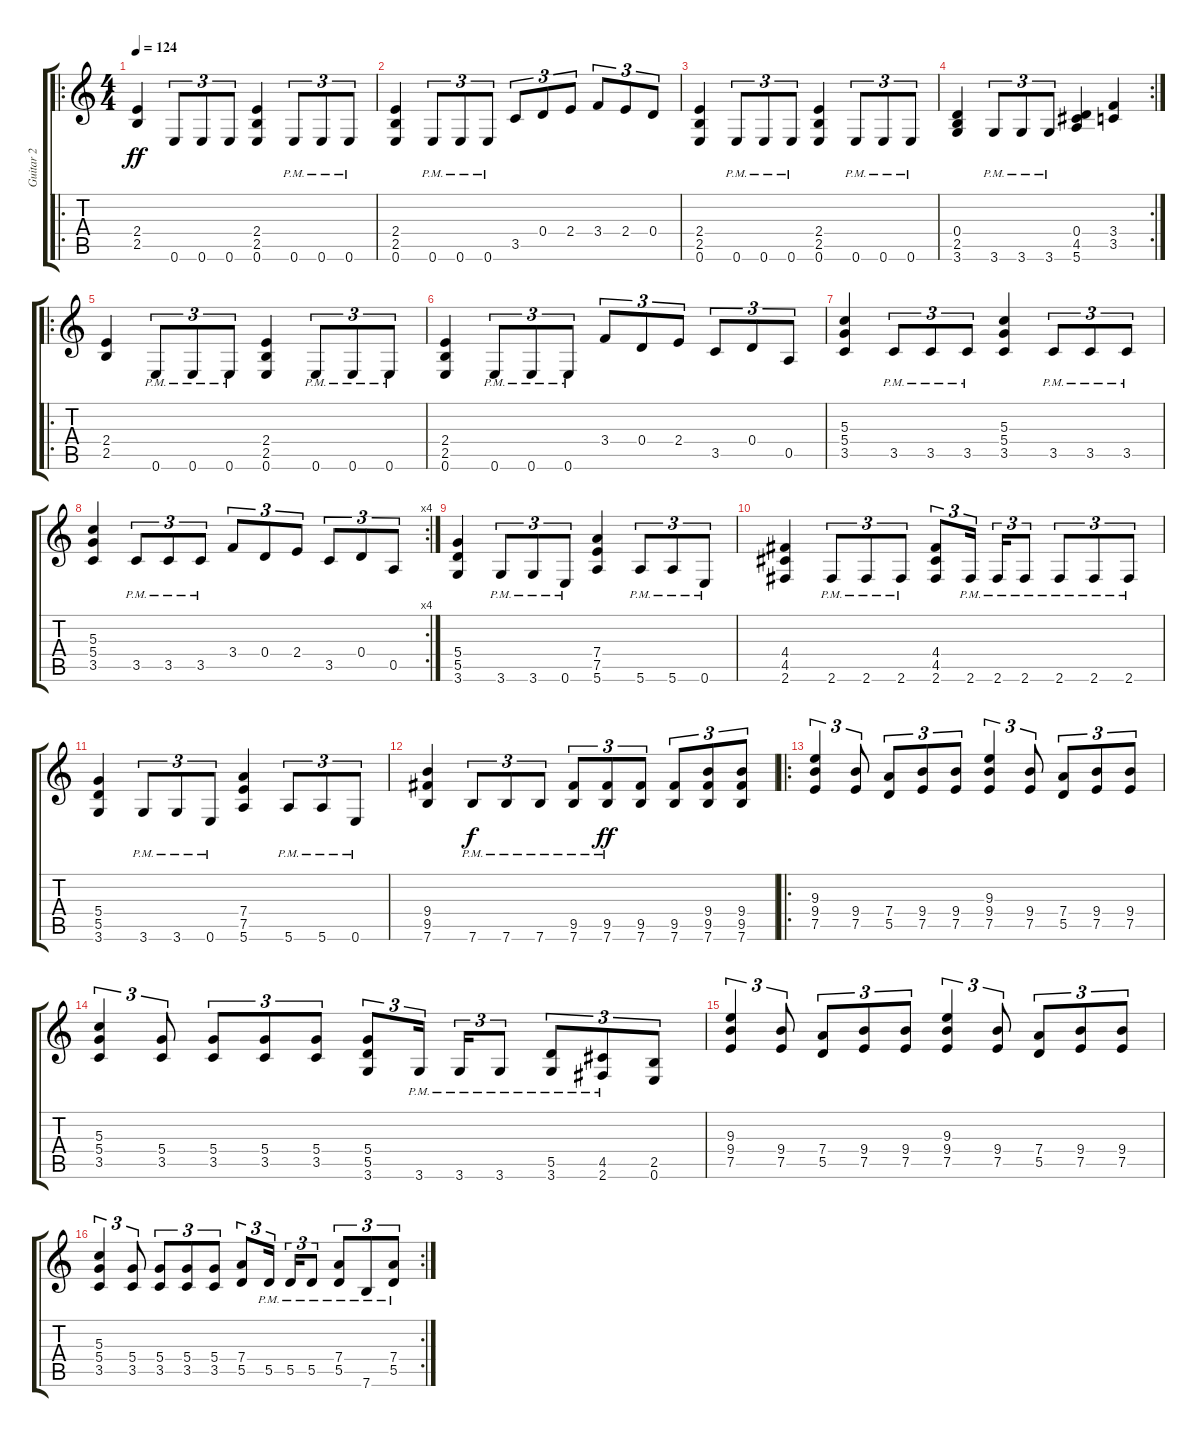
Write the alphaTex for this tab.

\track ("Guitar 2" "Guitar 2") {instrument distortionguitar}
\staff {score tabs}
\tuning (E4 B3 G3 D3 A2 E2) {hide}
\ro
\ts (4 4)
\tempo 124
\clef g2
\ks c
(2.4 2.5).4{dy ff} 0.6.8{tu (3 2)} 0.6.8{tu (3 2)} 0.6.8{tu (3 2)} (2.4 2.5 0.6).4 0.6{pm}.8{tu (3 2)} 0.6{pm}.8{tu (3 2)} 0.6{pm}.8{tu (3 2)} |
(2.4 2.5 0.6).4 0.6{pm}.8{tu (3 2)} 0.6{pm}.8{tu (3 2)} 0.6{pm}.8{tu (3 2)} 3.5.8{tu (3 2)} 0.4.8{tu (3 2)} 2.4.8{tu (3 2)} 3.4.8{tu (3 2)} 2.4.8{tu (3 2)} 0.4.8{tu (3 2)} |
(2.4 2.5 0.6).4 0.6{pm}.8{tu (3 2)} 0.6{pm}.8{tu (3 2)} 0.6{pm}.8{tu (3 2)} (2.4 2.5 0.6).4 0.6{pm}.8{tu (3 2)} 0.6{pm}.8{tu (3 2)} 0.6{pm}.8{tu (3 2)} |
\rc 2
(0.4 2.5 3.6).4 3.6{pm}.8{tu (3 2)} 3.6{pm}.8{tu (3 2)} 3.6{pm}.8{tu (3 2)} (0.4 4.5 5.6).4 (3.4 3.5).4 |
\ro
(2.4 2.5).4 0.6{pm}.8{tu (3 2)} 0.6{pm}.8{tu (3 2)} 0.6{pm}.8{tu (3 2)} (2.4 2.5 0.6).4 0.6{pm}.8{tu (3 2)} 0.6{pm}.8{tu (3 2)} 0.6{pm}.8{tu (3 2)} |
(2.4 2.5 0.6).4 0.6{pm}.8{tu (3 2)} 0.6{pm}.8{tu (3 2)} 0.6{pm}.8{tu (3 2)} 3.4.8{tu (3 2)} 0.4.8{tu (3 2)} 2.4.8{tu (3 2)} 3.5.8{tu (3 2)} 0.4.8{tu (3 2)} 0.5.8{tu (3 2)} |
(5.3 5.4 3.5).4 3.5{pm}.8{tu (3 2)} 3.5{pm}.8{tu (3 2)} 3.5{pm}.8{tu (3 2)} (5.3 5.4 3.5).4 3.5{pm}.8{tu (3 2)} 3.5{pm}.8{tu (3 2)} 3.5{pm}.8{tu (3 2)} |
\rc 4
(5.3 5.4 3.5).4 3.5{pm}.8{tu (3 2)} 3.5{pm}.8{tu (3 2)} 3.5{pm}.8{tu (3 2)} 3.4.8{tu (3 2)} 0.4.8{tu (3 2)} 2.4.8{tu (3 2)} 3.5.8{tu (3 2)} 0.4.8{tu (3 2)} 0.5.8{tu (3 2)} |
(5.4 5.5 3.6).4 3.6{pm}.8{tu (3 2)} 3.6{pm}.8{tu (3 2)} 0.6{pm}.8{tu (3 2)} (7.4 7.5 5.6).4 5.6{pm}.8{tu (3 2)} 5.6{pm}.8{tu (3 2)} 0.6{pm}.8{tu (3 2)} |
(4.4 4.5 2.6).4 2.6{pm}.8{tu (3 2)} 2.6{pm}.8{tu (3 2)} 2.6{pm}.8{tu (3 2)} (4.4 4.5 2.6).8{tu (3 2)} 2.6{pm}.16{tu (3 2) beam splitsecondary} 2.6{pm}.16{tu (3 2)} 2.6{pm}.8{tu (3 2)} 2.6{pm}.8{tu (3 2)} 2.6{pm}.8{tu (3 2)} 2.6{pm}.8{tu (3 2)} |
(5.4 5.5 3.6).4 3.6{pm}.8{tu (3 2)} 3.6{pm}.8{tu (3 2)} 0.6{pm}.8{tu (3 2)} (7.4 7.5 5.6).4 5.6{pm}.8{tu (3 2)} 5.6{pm}.8{tu (3 2)} 0.6{pm}.8{tu (3 2)} |
(9.4 9.5 7.6).4 7.6{pm}.8{tu (3 2) dy f} 7.6{pm}.8{tu (3 2)} 7.6{pm}.8{tu (3 2)} (9.5{pm} 7.6{pm}).8{tu (3 2)} (9.5{pm} 7.6{pm}).8{tu (3 2) dy ff} (9.5 7.6).8{tu (3 2)} (9.5 7.6).8{tu (3 2)} (9.4 9.5 7.6).8{tu (3 2)} (9.4 9.5 7.6).8{tu (3 2)} |
\ro
(9.3 9.4 7.5).4{tu (3 2)} (9.4 7.5).8{tu (3 2)} (7.4 5.5).8{tu (3 2)} (9.4 7.5).8{tu (3 2)} (9.4 7.5).8{tu (3 2)} (9.3 9.4 7.5).4{tu (3 2)} (9.4 7.5).8{tu (3 2)} (7.4 5.5).8{tu (3 2)} (9.4 7.5).8{tu (3 2)} (9.4 7.5).8{tu (3 2)} |
(5.3 5.4 3.5).4{tu (3 2)} (5.4 3.5).8{tu (3 2)} (5.4 3.5).8{tu (3 2)} (5.4 3.5).8{tu (3 2)} (5.4 3.5).8{tu (3 2)} (5.4 5.5 3.6).8{tu (3 2)} 3.6{pm}.16{tu (3 2) beam splitsecondary} 3.6{pm}.16{tu (3 2)} 3.6{pm}.8{tu (3 2)} (5.5{pm} 3.6{pm}).8{tu (3 2)} (4.5{pm} 2.6{pm}).8{tu (3 2)} (2.5 0.6).8{tu (3 2)} |
(9.3 9.4 7.5).4{tu (3 2)} (9.4 7.5).8{tu (3 2)} (7.4 5.5).8{tu (3 2)} (9.4 7.5).8{tu (3 2)} (9.4 7.5).8{tu (3 2)} (9.3 9.4 7.5).4{tu (3 2)} (9.4 7.5).8{tu (3 2)} (7.4 5.5).8{tu (3 2)} (9.4 7.5).8{tu (3 2)} (9.4 7.5).8{tu (3 2)} |
\rc 2
(5.3 5.4 3.5).4{tu (3 2)} (5.4 3.5).8{tu (3 2)} (5.4 3.5).8{tu (3 2)} (5.4 3.5).8{tu (3 2)} (5.4 3.5).8{tu (3 2)} (7.4 5.5).8{tu (3 2)} 5.5{pm}.16{tu (3 2) beam splitsecondary} 5.5{pm}.16{tu (3 2)} 5.5{pm}.8{tu (3 2)} (7.4{pm} 5.5{pm}).8{tu (3 2)} 7.6{pm}.8{tu (3 2)} (7.4{pm} 5.5{pm}).8{tu (3 2)}
